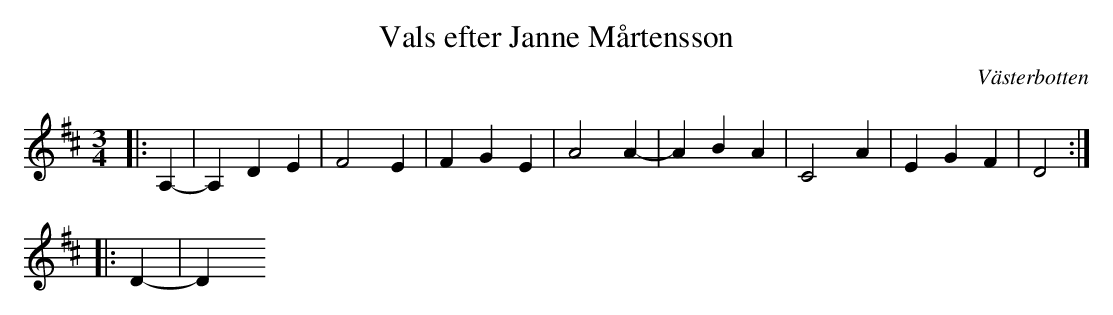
X:1
T:Vals efter Janne Mårtensson
O:Västerbotten
M:3/4
L:1/4
K:D
|: A,- | A, DE | F2E | FGE | A2 A-|ABA | C2A | EGF | D2 :|
|:D- | D
